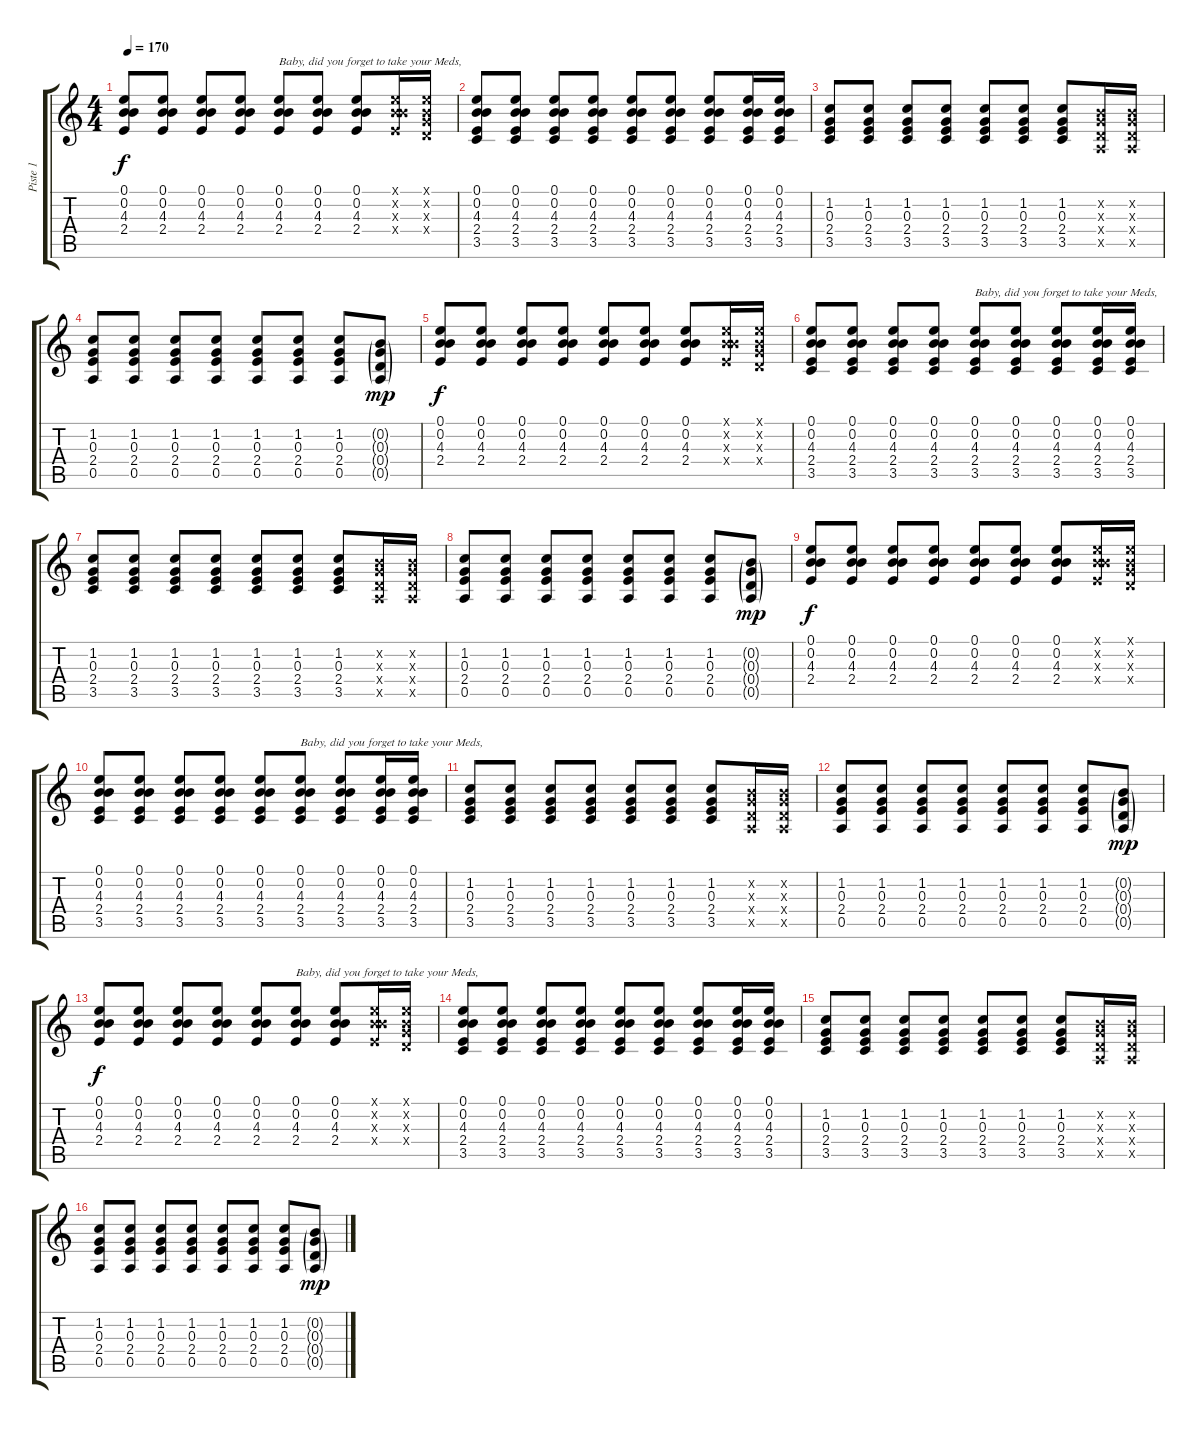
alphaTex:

\track ("Piste 1" "Piste 1") {instrument acousticguitarsteel}
\staff {score tabs}
\tuning (E4 B3 G3 D3 A2 E2) {hide}
\ts (4 4)
\tempo 170
\clef g2
\ks c
(0.1 0.2 4.3 2.4).8{dy f instrument acousticguitarsteel} (0.1 0.2 4.3 2.4).8 (0.1 0.2 4.3 2.4).8 (0.1 0.2 4.3 2.4).8 (0.1 0.2 4.3 2.4).8{txt "Baby, did you forget to take your Meds,"} (0.1 0.2 4.3 2.4).8 (0.1 0.2 4.3 2.4).8 (0.1{x} 0.2{x} 4.3{x} 2.4{x}).16 (0.1{x} 0.2{x} 0.3{x} 0.4{x}).16 |
(0.1 0.2 4.3 2.4 3.5).8 (0.1 0.2 4.3 2.4 3.5).8 (0.1 0.2 4.3 2.4 3.5).8 (0.1 0.2 4.3 2.4 3.5).8 (0.1 0.2 4.3 2.4 3.5).8 (0.1 0.2 4.3 2.4 3.5).8 (0.1 0.2 4.3 2.4 3.5).8 (0.1 0.2 4.3 2.4 3.5).16 (0.1 0.2 4.3 2.4 3.5).16 |
(1.2 0.3 2.4 3.5).8 (1.2 0.3 2.4 3.5).8 (1.2 0.3 2.4 3.5).8 (1.2 0.3 2.4 3.5).8 (1.2 0.3 2.4 3.5).8 (1.2 0.3 2.4 3.5).8 (1.2 0.3 2.4 3.5).8 (0.2{x} 0.3{x} 0.4{x} 0.5{x}).16 (0.2{x} 0.3{x} 0.4{x} 0.5{x}).16 |
(1.2 0.3 2.4 0.5).8 (1.2 0.3 2.4 0.5).8 (1.2 0.3 2.4 0.5).8 (1.2 0.3 2.4 0.5).8 (1.2 0.3 2.4 0.5).8 (1.2 0.3 2.4 0.5).8 (1.2 0.3 2.4 0.5).8 (0.2{g} 0.3{g} 0.4{g} 0.5{g}).8{dy mp} |
(0.1 0.2 4.3 2.4).8{dy f} (0.1 0.2 4.3 2.4).8 (0.1 0.2 4.3 2.4).8 (0.1 0.2 4.3 2.4).8 (0.1 0.2 4.3 2.4).8 (0.1 0.2 4.3 2.4).8 (0.1 0.2 4.3 2.4).8 (0.1{x} 0.2{x} 4.3{x} 2.4{x}).16 (0.1{x} 0.2{x} 0.3{x} 0.4{x}).16 |
(0.1 0.2 4.3 2.4 3.5).8 (0.1 0.2 4.3 2.4 3.5).8 (0.1 0.2 4.3 2.4 3.5).8 (0.1 0.2 4.3 2.4 3.5).8 (0.1 0.2 4.3 2.4 3.5).8{txt "Baby, did you forget to take your Meds,"} (0.1 0.2 4.3 2.4 3.5).8 (0.1 0.2 4.3 2.4 3.5).8 (0.1 0.2 4.3 2.4 3.5).16 (0.1 0.2 4.3 2.4 3.5).16 |
(1.2 0.3 2.4 3.5).8 (1.2 0.3 2.4 3.5).8 (1.2 0.3 2.4 3.5).8 (1.2 0.3 2.4 3.5).8 (1.2 0.3 2.4 3.5).8 (1.2 0.3 2.4 3.5).8 (1.2 0.3 2.4 3.5).8 (0.2{x} 0.3{x} 0.4{x} 0.5{x}).16 (0.2{x} 0.3{x} 0.4{x} 0.5{x}).16 |
(1.2 0.3 2.4 0.5).8 (1.2 0.3 2.4 0.5).8 (1.2 0.3 2.4 0.5).8 (1.2 0.3 2.4 0.5).8 (1.2 0.3 2.4 0.5).8 (1.2 0.3 2.4 0.5).8 (1.2 0.3 2.4 0.5).8 (0.2{g} 0.3{g} 0.4{g} 0.5{g}).8{dy mp} |
(0.1 0.2 4.3 2.4).8{dy f} (0.1 0.2 4.3 2.4).8 (0.1 0.2 4.3 2.4).8 (0.1 0.2 4.3 2.4).8 (0.1 0.2 4.3 2.4).8 (0.1 0.2 4.3 2.4).8 (0.1 0.2 4.3 2.4).8 (0.1{x} 0.2{x} 4.3{x} 2.4{x}).16 (0.1{x} 0.2{x} 0.3{x} 0.4{x}).16 |
(0.1 0.2 4.3 2.4 3.5).8 (0.1 0.2 4.3 2.4 3.5).8 (0.1 0.2 4.3 2.4 3.5).8 (0.1 0.2 4.3 2.4 3.5).8 (0.1 0.2 4.3 2.4 3.5).8 (0.1 0.2 4.3 2.4 3.5).8{txt "Baby, did you forget to take your Meds,"} (0.1 0.2 4.3 2.4 3.5).8 (0.1 0.2 4.3 2.4 3.5).16 (0.1 0.2 4.3 2.4 3.5).16 |
(1.2 0.3 2.4 3.5).8 (1.2 0.3 2.4 3.5).8 (1.2 0.3 2.4 3.5).8 (1.2 0.3 2.4 3.5).8 (1.2 0.3 2.4 3.5).8 (1.2 0.3 2.4 3.5).8 (1.2 0.3 2.4 3.5).8 (0.2{x} 0.3{x} 0.4{x} 0.5{x}).16 (0.2{x} 0.3{x} 0.4{x} 0.5{x}).16 |
(1.2 0.3 2.4 0.5).8 (1.2 0.3 2.4 0.5).8 (1.2 0.3 2.4 0.5).8 (1.2 0.3 2.4 0.5).8 (1.2 0.3 2.4 0.5).8 (1.2 0.3 2.4 0.5).8 (1.2 0.3 2.4 0.5).8 (0.2{g} 0.3{g} 0.4{g} 0.5{g}).8{dy mp} |
(0.1 0.2 4.3 2.4).8{dy f} (0.1 0.2 4.3 2.4).8 (0.1 0.2 4.3 2.4).8 (0.1 0.2 4.3 2.4).8 (0.1 0.2 4.3 2.4).8 (0.1 0.2 4.3 2.4).8{txt "Baby, did you forget to take your Meds,"} (0.1 0.2 4.3 2.4).8 (0.1{x} 0.2{x} 4.3{x} 2.4{x}).16 (0.1{x} 0.2{x} 0.3{x} 0.4{x}).16 |
(0.1 0.2 4.3 2.4 3.5).8 (0.1 0.2 4.3 2.4 3.5).8 (0.1 0.2 4.3 2.4 3.5).8 (0.1 0.2 4.3 2.4 3.5).8 (0.1 0.2 4.3 2.4 3.5).8 (0.1 0.2 4.3 2.4 3.5).8 (0.1 0.2 4.3 2.4 3.5).8 (0.1 0.2 4.3 2.4 3.5).16 (0.1 0.2 4.3 2.4 3.5).16 |
(1.2 0.3 2.4 3.5).8 (1.2 0.3 2.4 3.5).8 (1.2 0.3 2.4 3.5).8 (1.2 0.3 2.4 3.5).8 (1.2 0.3 2.4 3.5).8 (1.2 0.3 2.4 3.5).8 (1.2 0.3 2.4 3.5).8 (0.2{x} 0.3{x} 0.4{x} 0.5{x}).16 (0.2{x} 0.3{x} 0.4{x} 0.5{x}).16 |
(1.2 0.3 2.4 0.5).8 (1.2 0.3 2.4 0.5).8 (1.2 0.3 2.4 0.5).8 (1.2 0.3 2.4 0.5).8 (1.2 0.3 2.4 0.5).8 (1.2 0.3 2.4 0.5).8 (1.2 0.3 2.4 0.5).8 (0.2{g} 0.3{g} 0.4{g} 0.5{g}).8{dy mp}
